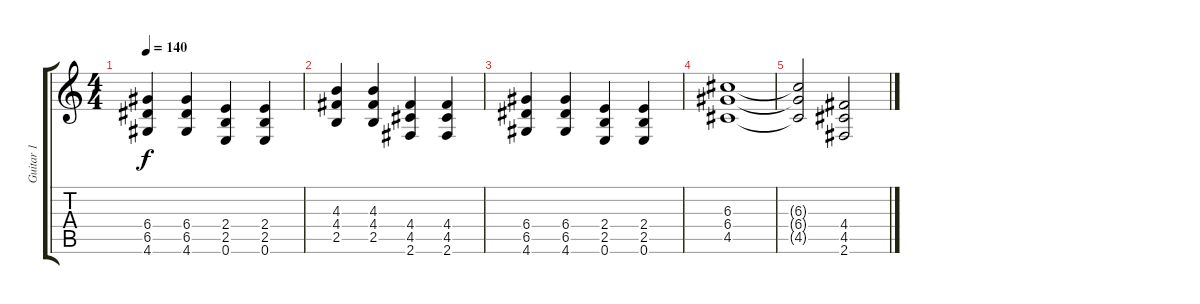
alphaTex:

\track ("Guitar 1" "Guitar 1") {instrument electricguitarmuted}
\staff {score tabs}
\tuning (E4 B3 G3 D3 A2 E2) {hide}
\ts (4 4)
\tempo 140
\clef g2
\ks c
(6.4 6.5 4.6).4{dy f} (6.4 6.5 4.6).4 (2.4 2.5 0.6).4 (2.4 2.5 0.6).4 |
(4.3 4.4 2.5).4 (4.3 4.4 2.5).4 (4.4 4.5 2.6).4 (4.4 4.5 2.6).4 |
(6.4 6.5 4.6).4 (6.4 6.5 4.6).4 (2.4 2.5 0.6).4 (2.4 2.5 0.6).4 |
(6.3 6.4 4.5).1 |
(6.3{t} 6.4{t} 4.5{t}).2 (4.4 4.5 2.6).2
